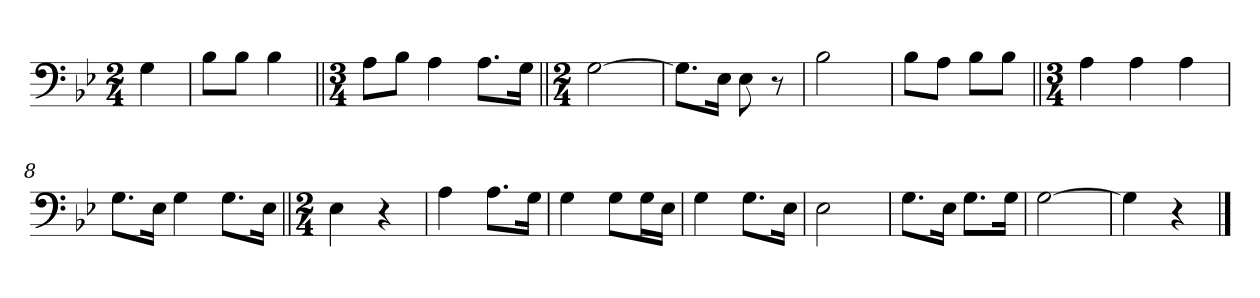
**kern
*part1
*staff1
*clefF4
*k[b-e-]
*M2/4
=
4G\
=1
8B-\L
8B-\J
4B-\
=2||
*M3/4
8A\L
8B-\J
4A\
8.A\L
16G\Jk
=3||
*M2/4
[2G\
=4
8.G\L]
16E-\Jk
8E-\
8r
=5
2B-\
=6
8B-\L
8A\J
8B-\L
8B-\J
=7||
*M3/4
4A\
4A\
4A\
=8
8.G\L
16E-\Jk
4G\
8.G\L
16E-\Jk
=9||
*M2/4
4E-\
4r
=10
4A\
8.A\L
16G\Jk
=11
4G\
8G\L
16G\L
16E-\JJ
=12
4G\
8.G\L
16E-\Jk
=13
2E-\
=14
8.G\L
16E-\Jk
8.G\L
16G\Jk
=15
[2G\
=16
4G\]
4r
==
*-
